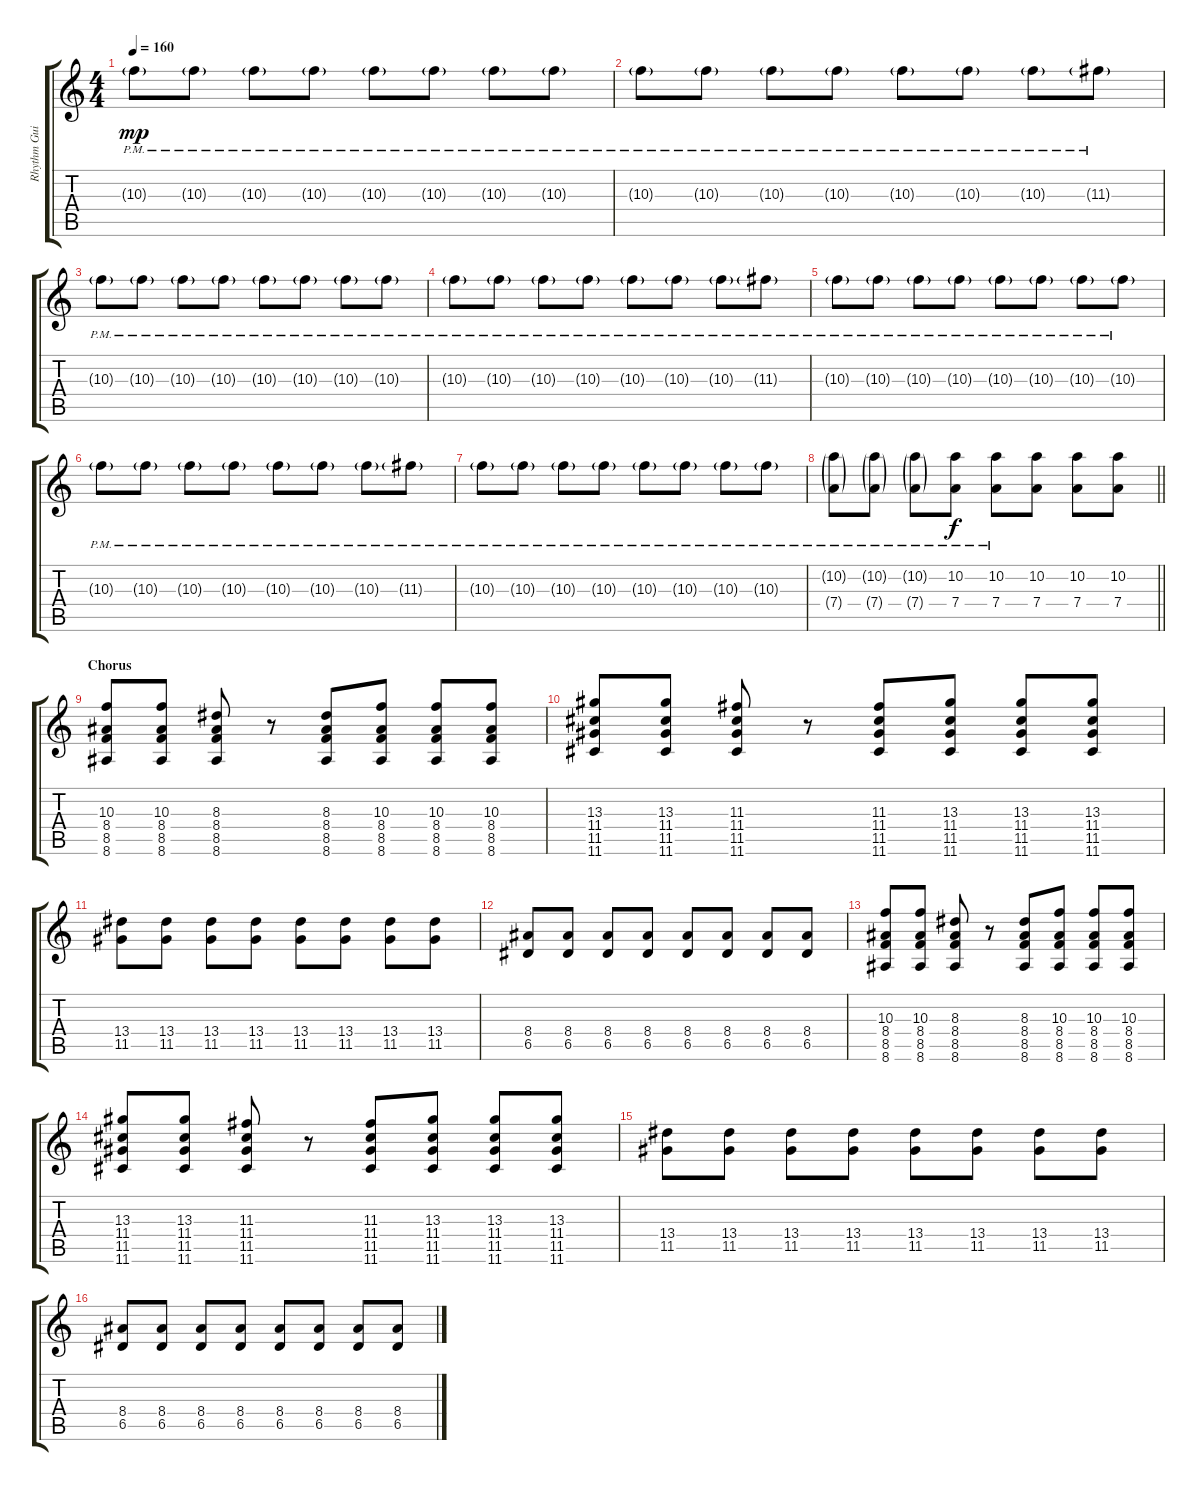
\track ("Rhythm Guitar (Distortion)" "Rhythm Gui") {instrument distortionguitar}
\staff {score tabs}
\tuning (E4 B3 G3 D3 A2 D2) {hide}
\ts (4 4)
\tempo 160
\clef g2
\ks c
10.3{g pm}.8{dy mp} 10.3{g pm}.8 10.3{g pm}.8 10.3{g pm}.8 10.3{g pm}.8 10.3{g pm}.8 10.3{g pm}.8 10.3{g pm}.8 |
10.3{g pm}.8 10.3{g pm}.8 10.3{g pm}.8 10.3{g pm}.8 10.3{g pm}.8 10.3{g pm}.8 10.3{g pm}.8 11.3{g pm}.8 |
10.3{g pm}.8 10.3{g pm}.8 10.3{g pm}.8 10.3{g pm}.8 10.3{g pm}.8 10.3{g pm}.8 10.3{g pm}.8 10.3{g pm}.8 |
10.3{g pm}.8 10.3{g pm}.8 10.3{g pm}.8 10.3{g pm}.8 10.3{g pm}.8 10.3{g pm}.8 10.3{g pm}.8 11.3{g pm}.8 |
10.3{g pm}.8 10.3{g pm}.8 10.3{g pm}.8 10.3{g pm}.8 10.3{g pm}.8 10.3{g pm}.8 10.3{g pm}.8 10.3{g pm}.8 |
10.3{g pm}.8 10.3{g pm}.8 10.3{g pm}.8 10.3{g pm}.8 10.3{g pm}.8 10.3{g pm}.8 10.3{g pm}.8 11.3{g pm}.8 |
10.3{g pm}.8 10.3{g pm}.8 10.3{g pm}.8 10.3{g pm}.8 10.3{g pm}.8 10.3{g pm}.8 10.3{g pm}.8 10.3{g pm}.8 |
\barLineRight lightlight
(10.2{g pm} 7.4{g pm}).8 (10.2{g pm} 7.4{g pm}).8 (10.2{g pm} 7.4{g pm}).8 (10.2{pm} 7.4{pm}).8{dy f} (10.2{pm} 7.4{pm}).8 (10.2 7.4).8 (10.2 7.4).8 (10.2 7.4).8 |
\section ("" "Chorus")
(10.3 8.4 8.5 8.6).8 (10.3 8.4 8.5 8.6).8 (8.3 8.4 8.5 8.6).8 r.8 (8.3 8.4 8.5 8.6).8 (10.3 8.4 8.5 8.6).8 (10.3 8.4 8.5 8.6).8 (10.3 8.4 8.5 8.6).8 |
(13.3 11.4 11.5 11.6).8 (13.3 11.4 11.5 11.6).8 (11.3 11.4 11.5 11.6).8 r.8 (11.3 11.4 11.5 11.6).8 (13.3 11.4 11.5 11.6).8 (13.3 11.4 11.5 11.6).8 (13.3 11.4 11.5 11.6).8 |
(13.4 11.5).8 (13.4 11.5).8 (13.4 11.5).8 (13.4 11.5).8 (13.4 11.5).8 (13.4 11.5).8 (13.4 11.5).8 (13.4 11.5).8 |
(8.4 6.5).8 (8.4 6.5).8 (8.4 6.5).8 (8.4 6.5).8 (8.4 6.5).8 (8.4 6.5).8 (8.4 6.5).8 (8.4 6.5).8 |
(10.3 8.4 8.5 8.6).8 (10.3 8.4 8.5 8.6).8 (8.3 8.4 8.5 8.6).8 r.8 (8.3 8.4 8.5 8.6).8 (10.3 8.4 8.5 8.6).8 (10.3 8.4 8.5 8.6).8 (10.3 8.4 8.5 8.6).8 |
(13.3 11.4 11.5 11.6).8 (13.3 11.4 11.5 11.6).8 (11.3 11.4 11.5 11.6).8 r.8 (11.3 11.4 11.5 11.6).8 (13.3 11.4 11.5 11.6).8 (13.3 11.4 11.5 11.6).8 (13.3 11.4 11.5 11.6).8 |
(13.4 11.5).8 (13.4 11.5).8 (13.4 11.5).8 (13.4 11.5).8 (13.4 11.5).8 (13.4 11.5).8 (13.4 11.5).8 (13.4 11.5).8 |
(8.4 6.5).8 (8.4 6.5).8 (8.4 6.5).8 (8.4 6.5).8 (8.4 6.5).8 (8.4 6.5).8 (8.4 6.5).8 (8.4 6.5).8
